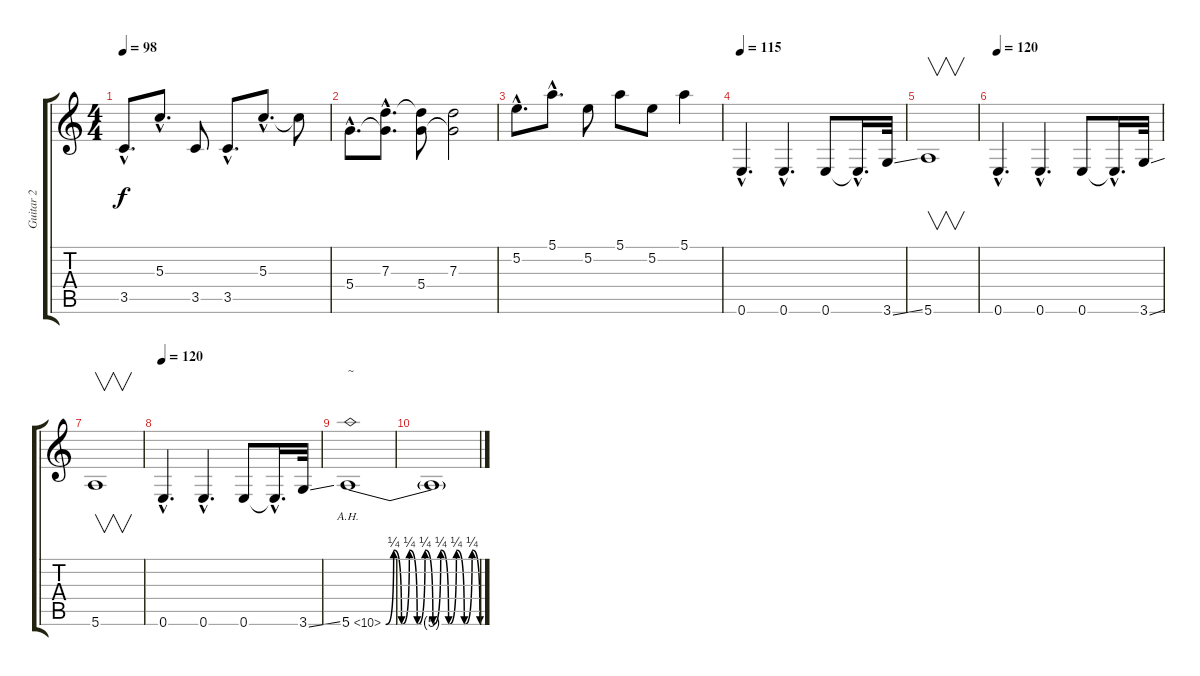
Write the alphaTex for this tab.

\track ("Guitar 2" "Guitar 2") {instrument overdrivenguitar}
\staff {score tabs}
\tuning (E4 B3 G3 D3 A2 E2) {hide}
\ts (4 4)
\tempo 98
\clef g2
\ks c
3.5{hac}.8{d dy f volume 7} 5.3{hac}.8{d} 3.5.8 3.5{hac}.8{d} 5.3{hac}.8{d} 5.3{t}.8 |
5.4{hac}.8{d volume 7} (7.3{hac} 5.4{hac t}).8{d} (7.3{t} 5.4).8 (7.3 5.4{t}).2 |
5.2{hac}.8{d volume 7} 5.1{hac}.8{d} 5.2.8 5.1.8 5.2.8 5.1.4 |
\tempo 115
0.6{hac}.4{d volume 10 balance 0} 0.6{hac}.4{d} 0.6.8 0.6{hac t}.16{d} 3.6{ss}.32 |
5.6.1{v volume 7} |
\tempo 120
0.6{hac}.4{d volume 6} 0.6{hac}.4{d volume 2} 0.6.8 0.6{hac t}.16{d} 3.6{ss}.32 |
5.6.1{v} |
\tempo 120
0.6{hac}.4{d volume 2} 0.6{hac}.4{d} 0.6.8 0.6{hac t}.16{d} 3.6{ss}.32 |
5.6{be (custom 0 0 5 1 10 0 15 1 20 0 25 1 30 0 35 1 40 0 45 1 50 0 55 1 60 0) ah 5}.1{txt "~" volume 0} |
5.6{t}.1
